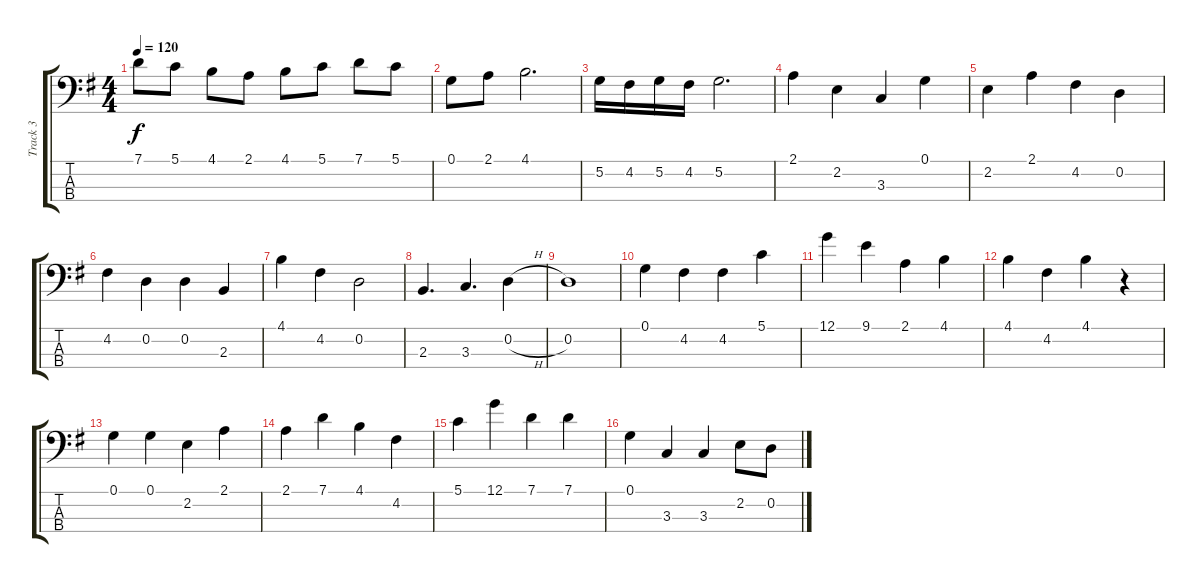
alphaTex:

\track ("Track 3" "Track 3") {instrument electricbassfinger}
\staff {score tabs}
\tuning (G2 D2 A1 E1) {hide}
\ts (4 4)
\tempo 120
\clef f4
\ks g
7.1.8{dy f} 5.1.8 4.1.8 2.1.8 4.1.8 5.1.8 7.1.8 5.1.8 |
0.1.8 2.1.8 4.1.2{d} |
5.2.16 4.2.16 5.2.16 4.2.16 5.2.2{d} |
2.1.4 2.2.4 3.3.4 0.1.4 |
2.2.4 2.1.4 4.2.4 0.2.4 |
4.2.4 0.2.4 0.2.4 2.3.4 |
4.1.4 4.2.4 0.2.2 |
2.3.4{d} 3.3.4{d} 0.2{h}.4 |
0.2.1 |
0.1.4 4.2.4 4.2.4 5.1.4 |
12.1.4 9.1.4 2.1.4 4.1.4 |
4.1.4 4.2.4 4.1.4 r.4 |
0.1.4 0.1.4 2.2.4 2.1.4 |
2.1.4 7.1.4 4.1.4 4.2.4 |
5.1.4 12.1.4 7.1.4 7.1.4 |
0.1.4 3.3.4 3.3.4 2.2.8 0.2.8
